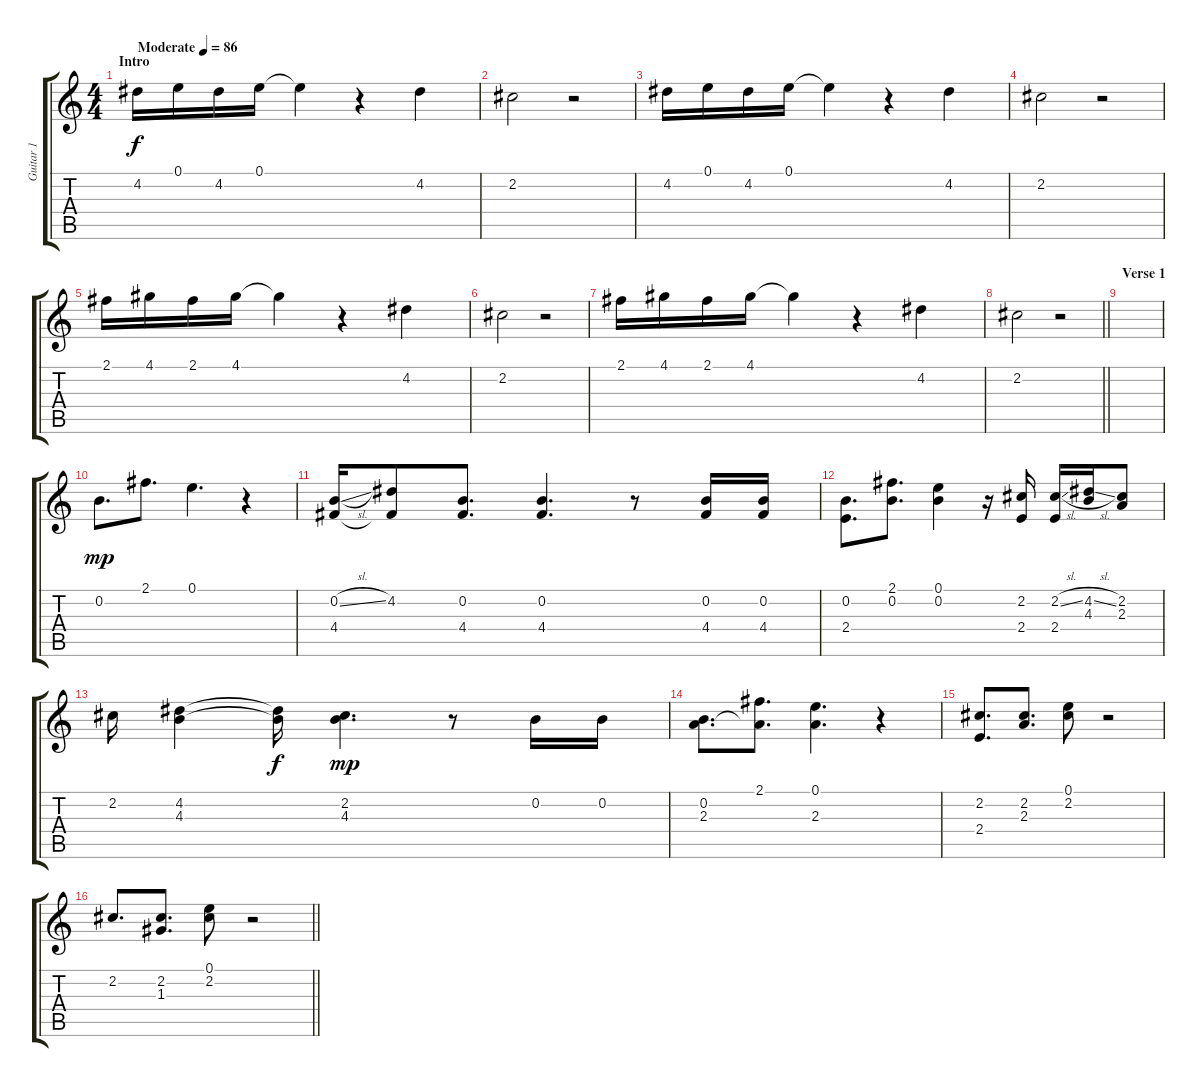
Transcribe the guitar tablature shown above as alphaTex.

\track ("Guitar 1" "Guitar 1") {instrument acousticguitarnylon}
\staff {score tabs}
\tuning (E4 B3 G3 D3 A2 E2) {hide}
\ts (4 4)
\section ("" "Intro")
\tempo (86 "Moderate")
\clef g2
\ks c
4.2.16{dy f instrument acousticguitarnylon} 0.1.16 4.2.16 0.1.16 0.1{t}.4 r.4 4.2.4 |
2.2.2 r.2 |
4.2.16 0.1.16 4.2.16 0.1.16 0.1{t}.4 r.4 4.2.4 |
2.2.2 r.2 |
2.1.16 4.1.16 2.1.16 4.1.16 4.1{t}.4 r.4 4.2.4 |
2.2.2 r.2 |
2.1.16 4.1.16 2.1.16 4.1.16 4.1{t}.4 r.4 4.2.4 |
\barLineRight lightlight
2.2.2 r.2 |
\section ("" "Verse 1")
|
0.2.8{d dy mp} 2.1.8{d} 0.1.4{d} r.4 |
(0.2{sl} 4.4).16 (4.2 4.4{t}).8 (0.2 4.4).8{d} (0.2 4.4).4{d} r.8 (0.2 4.4).16 (0.2 4.4).16 |
(0.2 2.4).8{d} (2.1 0.2).8{d} (0.1 0.2).4 r.16 (2.2 2.4).16 (2.2{sl} 2.4).16 (4.2{sl} 4.3).16 (2.2 2.3).8 |
2.2.16 (4.2 4.3).4 (4.2{t} 4.3{t}).16{dy f} (2.2 4.3).4{d dy mp} r.8 0.2.16 0.2.16 |
(0.2 2.3).8{d} (2.1 2.3{t}).8{d} (0.1 2.3).4{d} r.4 |
(2.2 2.4).8{d} (2.2 2.3).8{d} (0.1 2.2).8 r.2 |
\barLineRight lightlight
2.2.8{d} (2.2 1.3).8{d} (0.1 2.2).8 r.2
